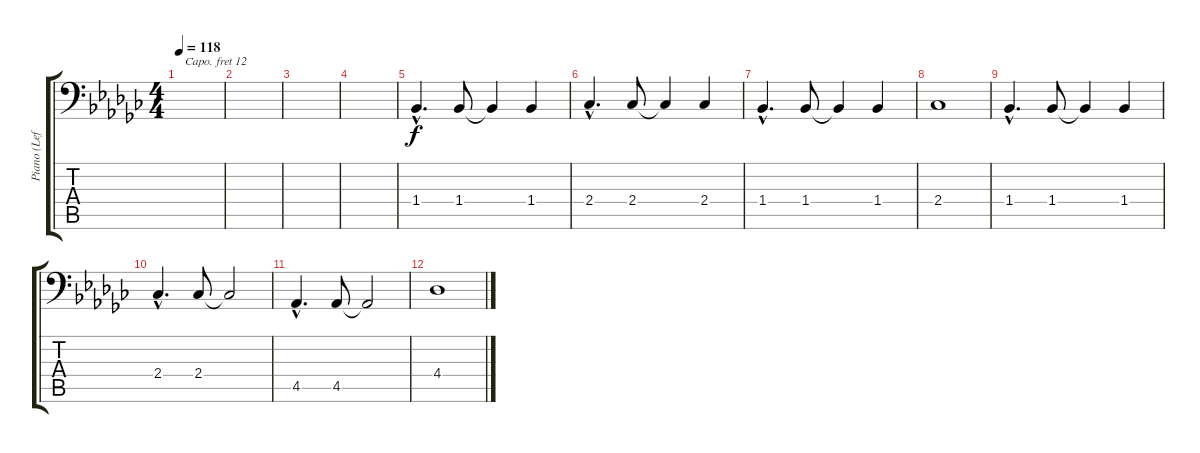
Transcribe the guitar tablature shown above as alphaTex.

\track ("Piano (Left Hand)" "Piano (Lef") {instrument acousticgrandpiano}
\staff {score tabs}
\capo 12
\tuning (C3 G2 D2 A1 E1 B0) {hide}
\ts (4 4)
\tempo 118
\clef f4
\ks ebminor
|
|
|
|
1.4{hac}.4{d} 1.4.8 1.4{t}.4 1.4.4 |
2.4{hac}.4{d} 2.4.8 2.4{t}.4 2.4.4 |
1.4{hac}.4{d} 1.4.8 1.4{t}.4 1.4.4 |
2.4.1 |
1.4{hac}.4{d} 1.4.8 1.4{t}.4 1.4.4 |
2.4{hac}.4{d} 2.4.8 2.4{t}.2 |
4.5{hac}.4{d} 4.5.8 4.5{t}.2 |
4.4.1
